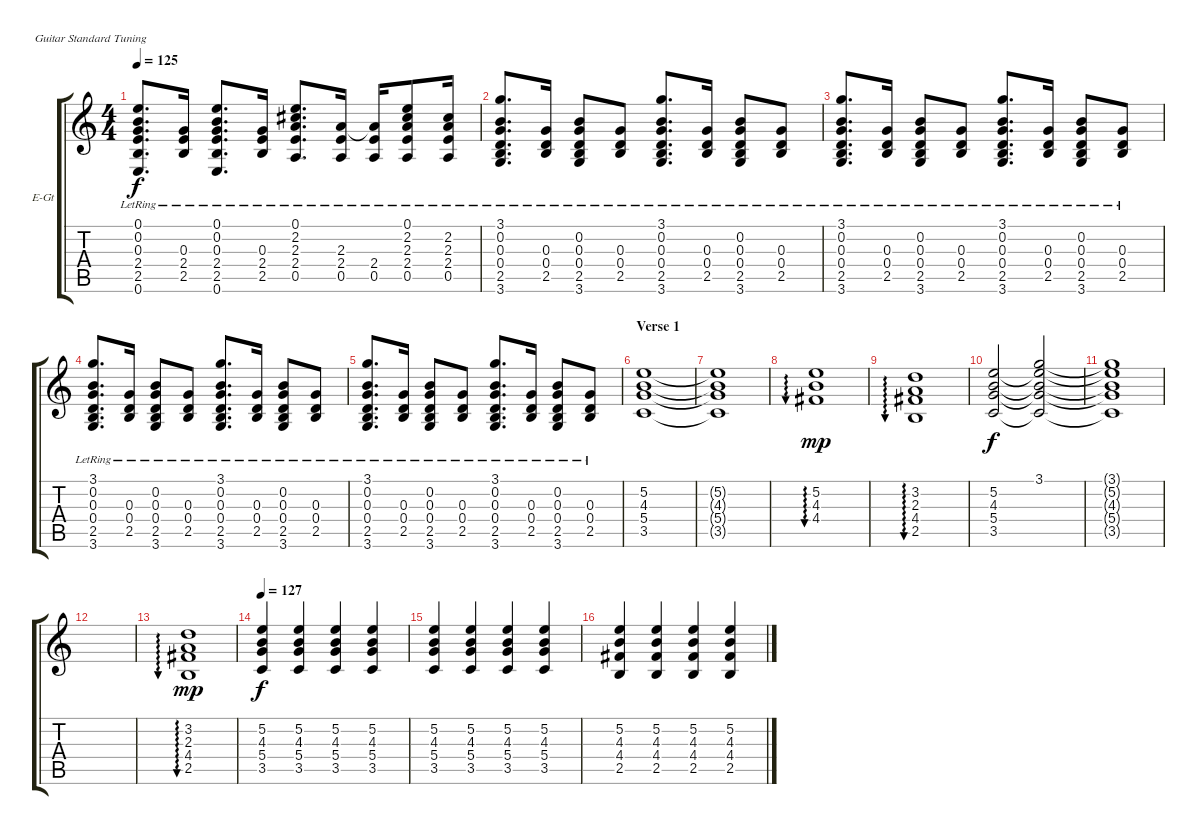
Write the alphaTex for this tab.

\bracketExtendMode groupsimilarinstruments
\firstSystemTrackNameOrientation horizontal
\otherSystemsTrackNameOrientation horizontal
\track ("Rhythm Guitar" "E-Gt") {instrument electricguitarjazz}
\staff {score tabs}
\tuning (E4 B3 G3 D3 A2 E2)
\ts (4 4)
\tempo 125
\clef g2
\ks c
(0.1{lr} 0.2{lr} 0.3{lr} 2.4{lr} 2.5{lr} 0.6{lr}).8{d dy f} (0.3{lr} 2.4{lr} 2.5{lr}).16 (0.1{lr} 0.2{lr} 0.3{lr} 2.4{lr} 2.5{lr} 0.6{lr}).8{d} (0.3{lr} 2.4{lr} 2.5{lr}).16 (0.1{lr} 2.2{lr} 2.3{lr} 2.4{lr} 0.5{lr}).8{d} (2.3{lr} 2.4{lr} 0.5{lr}).16 (2.3{lr t} 2.4{lr} 0.5{lr}).16 (0.1{lr} 2.2{lr} 2.3{lr} 2.4{lr} 0.5{lr}).8 (2.2{lr} 2.3{lr} 2.4{lr} 0.5{lr}).16 |
(3.1{lr} 0.2{lr} 0.3{lr} 0.4{lr} 2.5{lr} 3.6{lr}).8{d} (0.3{lr} 0.4{lr} 2.5{lr}).16 (0.2{lr} 0.3{lr} 0.4{lr} 2.5{lr} 3.6{lr}).8 (0.3{lr} 0.4{lr} 2.5{lr}).8 (3.1{lr} 0.2{lr} 0.3{lr} 0.4{lr} 2.5{lr} 3.6{lr}).8{d} (0.3{lr} 0.4{lr} 2.5{lr}).16 (0.2{lr} 0.3{lr} 0.4{lr} 2.5{lr} 3.6{lr}).8 (0.3{lr} 0.4{lr} 2.5{lr}).8 |
(3.1{lr} 0.2{lr} 0.3{lr} 0.4{lr} 2.5{lr} 3.6{lr}).8{d} (0.3{lr} 0.4{lr} 2.5{lr}).16 (0.2{lr} 0.3{lr} 0.4{lr} 2.5{lr} 3.6{lr}).8 (0.3{lr} 0.4{lr} 2.5{lr}).8 (3.1{lr} 0.2{lr} 0.3{lr} 0.4{lr} 2.5{lr} 3.6{lr}).8{d} (0.3{lr} 0.4{lr} 2.5{lr}).16 (0.2{lr} 0.3{lr} 0.4{lr} 2.5{lr} 3.6{lr}).8 (0.3{lr} 0.4{lr} 2.5{lr}).8 |
(3.1{lr} 0.2{lr} 0.3{lr} 0.4{lr} 2.5{lr} 3.6{lr}).8{d} (0.3{lr} 0.4{lr} 2.5{lr}).16 (0.2{lr} 0.3{lr} 0.4{lr} 2.5{lr} 3.6{lr}).8 (0.3{lr} 0.4{lr} 2.5{lr}).8 (3.1{lr} 0.2{lr} 0.3{lr} 0.4{lr} 2.5{lr} 3.6{lr}).8{d} (0.3{lr} 0.4{lr} 2.5{lr}).16 (0.2{lr} 0.3{lr} 0.4{lr} 2.5{lr} 3.6{lr}).8 (0.3{lr} 0.4{lr} 2.5{lr}).8 |
\section ("" "")
(3.1{lr} 0.2{lr} 0.3{lr} 0.4{lr} 2.5{lr} 3.6{lr}).8{d} (0.3{lr} 0.4{lr} 2.5{lr}).16 (0.2{lr} 0.3{lr} 0.4{lr} 2.5{lr} 3.6{lr}).8 (0.3{lr} 0.4{lr} 2.5{lr}).8 (3.1{lr} 0.2{lr} 0.3{lr} 0.4{lr} 2.5{lr} 3.6{lr}).8{d} (0.3{lr} 0.4{lr} 2.5{lr}).16 (0.2{lr} 0.3{lr} 0.4{lr} 2.5{lr} 3.6{lr}).8 (0.3{lr} 0.4{lr} 2.5{lr}).8 |
\section ("" "Verse 1")
(3.5 5.4 4.3 5.2).1 |
(5.2{t} 4.3{t} 5.4{t} 3.5{t}).1 |
(5.2 4.3 4.4).1{au 0 dy mp} |
(3.2 2.3 4.4 2.5).1{au 0} |
(3.5 5.4 4.3 5.2).2{dy f} (3.1 5.2{t} 4.3{t} 5.4{t} 3.5{t}).2 |
(3.1{t} 5.2{t} 4.3{t} 5.4{t} 3.5{t}).1 |
|
(3.2 2.3 4.4 2.5).1{au 0 dy mp} |
\tempo 127
(3.5 5.4 4.3 5.2).4{dy f} (3.5 5.4 4.3 5.2).4 (3.5 5.4 4.3 5.2).4 (3.5 5.4 4.3 5.2).4 |
(5.2 4.3 5.4 3.5).4 (5.2 4.3 5.4 3.5).4 (5.2 4.3 5.4 3.5).4 (5.2 4.3 5.4 3.5).4 |
(2.5 4.4 4.3 5.2).4 (2.5 4.4 4.3 5.2).4 (2.5 4.4 4.3 5.2).4 (2.5 4.4 4.3 5.2).4
